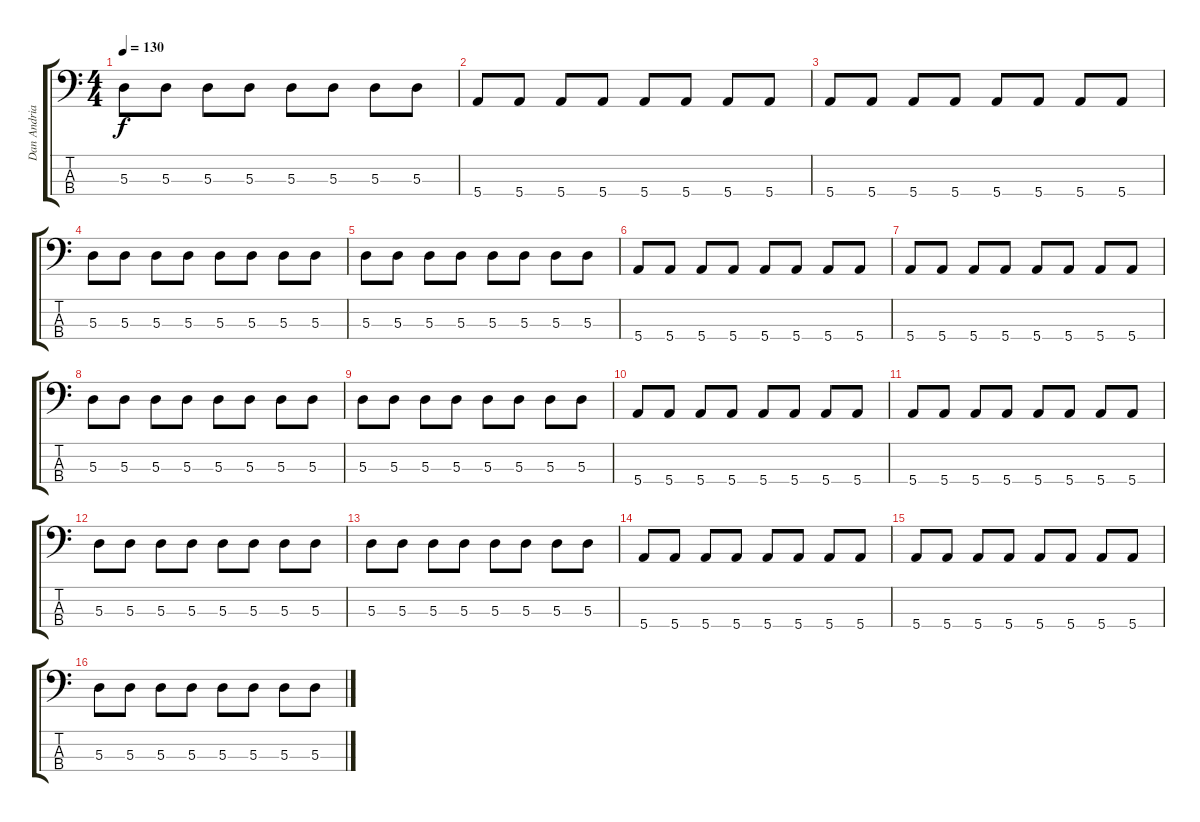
\track ("Dan Andriano" "Dan Andria") {instrument electricbassfinger}
\staff {score tabs}
\tuning (G2 D2 A1 E1) {hide}
\ts (4 4)
\tempo 130
\clef f4
\ks c
5.3.8{dy f} 5.3.8 5.3.8 5.3.8 5.3.8 5.3.8 5.3.8 5.3.8 |
5.4.8 5.4.8 5.4.8 5.4.8 5.4.8 5.4.8 5.4.8 5.4.8 |
5.4.8 5.4.8 5.4.8 5.4.8 5.4.8 5.4.8 5.4.8 5.4.8 |
5.3.8 5.3.8 5.3.8 5.3.8 5.3.8 5.3.8 5.3.8 5.3.8 |
5.3.8 5.3.8 5.3.8 5.3.8 5.3.8 5.3.8 5.3.8 5.3.8 |
5.4.8 5.4.8 5.4.8 5.4.8 5.4.8 5.4.8 5.4.8 5.4.8 |
5.4.8 5.4.8 5.4.8 5.4.8 5.4.8 5.4.8 5.4.8 5.4.8 |
5.3.8 5.3.8 5.3.8 5.3.8 5.3.8 5.3.8 5.3.8 5.3.8 |
5.3.8 5.3.8 5.3.8 5.3.8 5.3.8 5.3.8 5.3.8 5.3.8 |
5.4.8 5.4.8 5.4.8 5.4.8 5.4.8 5.4.8 5.4.8 5.4.8 |
5.4.8 5.4.8 5.4.8 5.4.8 5.4.8 5.4.8 5.4.8 5.4.8 |
5.3.8 5.3.8 5.3.8 5.3.8 5.3.8 5.3.8 5.3.8 5.3.8 |
5.3.8 5.3.8 5.3.8 5.3.8 5.3.8 5.3.8 5.3.8 5.3.8 |
5.4.8 5.4.8 5.4.8 5.4.8 5.4.8 5.4.8 5.4.8 5.4.8 |
5.4.8 5.4.8 5.4.8 5.4.8 5.4.8 5.4.8 5.4.8 5.4.8 |
5.3.8 5.3.8 5.3.8 5.3.8 5.3.8 5.3.8 5.3.8 5.3.8
